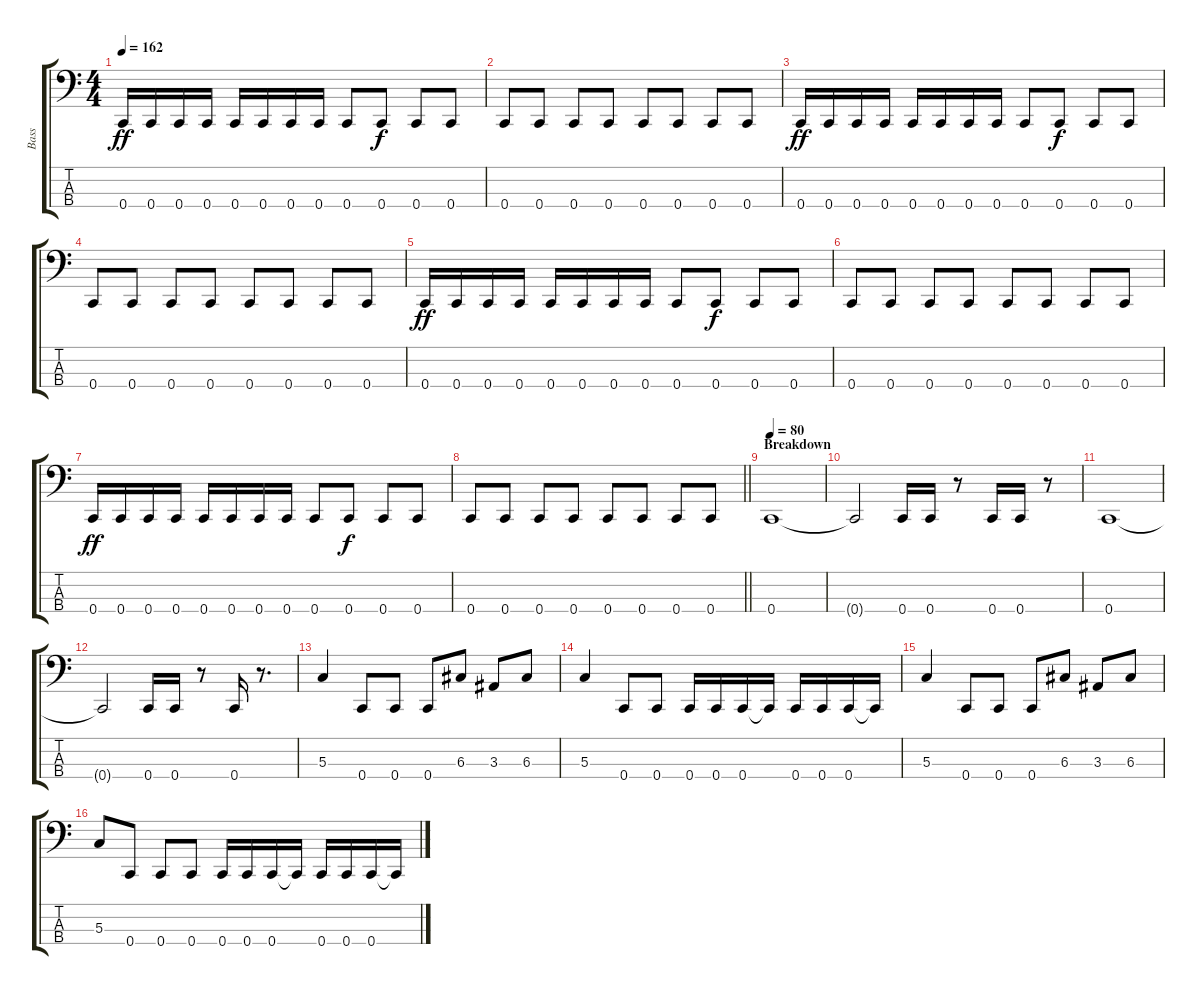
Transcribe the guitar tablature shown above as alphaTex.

\track ("Bass" "Bass") {instrument electricbassfinger}
\staff {score tabs}
\tuning (F2 C2 G1 C1) {hide}
\ts (4 4)
\tempo 162
\clef f4
\ks c
0.4.16{dy ff} 0.4.16 0.4.16 0.4.16 0.4.16 0.4.16 0.4.16 0.4.16 0.4.8 0.4.8{dy f} 0.4.8 0.4.8 |
0.4.8 0.4.8 0.4.8 0.4.8 0.4.8 0.4.8 0.4.8 0.4.8 |
0.4.16{dy ff} 0.4.16 0.4.16 0.4.16 0.4.16 0.4.16 0.4.16 0.4.16 0.4.8 0.4.8{dy f} 0.4.8 0.4.8 |
0.4.8 0.4.8 0.4.8 0.4.8 0.4.8 0.4.8 0.4.8 0.4.8 |
0.4.16{dy ff} 0.4.16 0.4.16 0.4.16 0.4.16 0.4.16 0.4.16 0.4.16 0.4.8 0.4.8{dy f} 0.4.8 0.4.8 |
0.4.8 0.4.8 0.4.8 0.4.8 0.4.8 0.4.8 0.4.8 0.4.8 |
0.4.16{dy ff} 0.4.16 0.4.16 0.4.16 0.4.16 0.4.16 0.4.16 0.4.16 0.4.8 0.4.8{dy f} 0.4.8 0.4.8 |
\barLineRight lightlight
0.4.8 0.4.8 0.4.8 0.4.8 0.4.8 0.4.8 0.4.8 0.4.8 |
\section ("" "Breakdown")
\tempo 80
0.4.1 |
0.4{t}.2 0.4.16 0.4.16 r.8 0.4.16 0.4.16 r.8 |
0.4.1 |
0.4{t}.2 0.4.16 0.4.16 r.8 0.4.16 r.8{d} |
5.3.4 0.4.8 0.4.8 0.4.8 6.3.8 3.3.8 6.3.8 |
5.3.4 0.4.8 0.4.8 0.4.16 0.4.16 0.4.16 0.4{t}.16 0.4.16 0.4.16 0.4.16 0.4{t}.16 |
5.3.4 0.4.8 0.4.8 0.4.8 6.3.8 3.3.8 6.3.8 |
5.3.8 0.4.8 0.4.8 0.4.8 0.4.16 0.4.16 0.4.16 0.4{t}.16 0.4.16 0.4.16 0.4.16 0.4{t}.16
